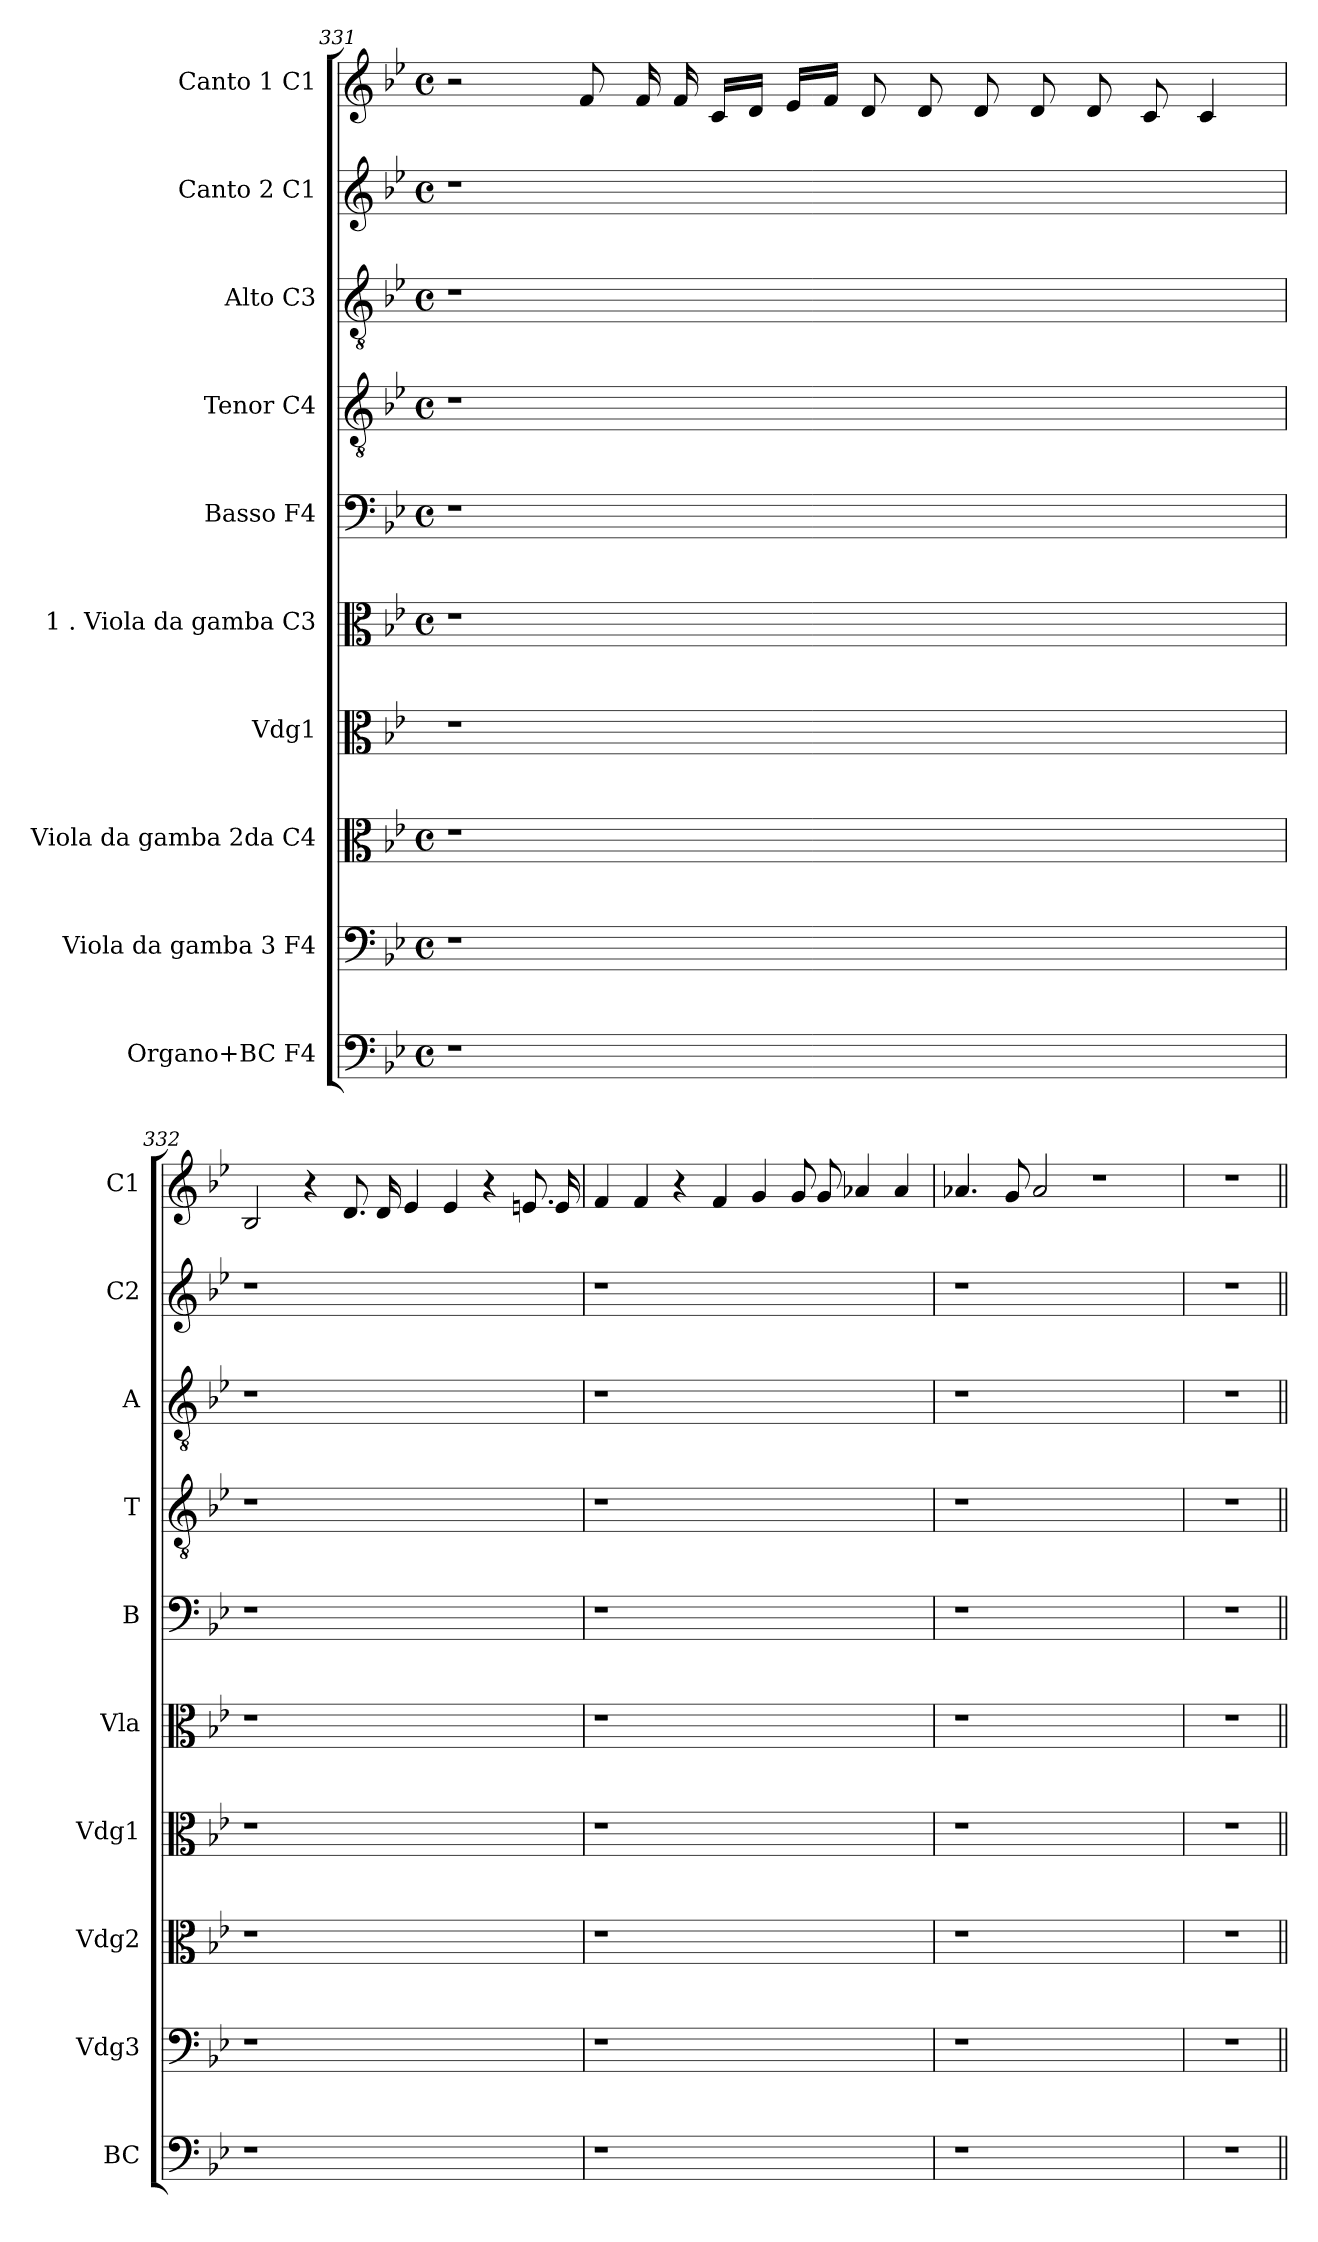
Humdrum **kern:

**kern	**kern	**kern	**kern	**kern	**kern	**kern	**kern	**kern	**kern
*part10	*part9	*part8	*part7	*part6	*part5	*part4	*part3	*part2	*part1
*staff10	*staff9	*staff8	*staff7	*staff6	*staff5	*staff4	*staff3	*staff2	*staff1
*I"Organo+BC F4	*I"Viola da gamba 3 F4	*I"Viola da gamba 2da C4	*I"Vdg1	*I"1 . Viola da gamba C3	*I"Basso F4	*I"Tenor C4	*I"Alto C3	*I"Canto 2 C1	*I"Canto 1 C1
*I'BC	*I'Vdg3	*I'Vdg2	*I'Vdg1	*I'Vla	*I'B	*I'T	*I'A	*I'C2	*I'C1
*clefF4	*clefF4	*clefC3	*clefC3	*clefC3	*clefF4	*clefGv2	*clefGv2	*clefG2	*clefG2
*k[b-e-]	*k[b-e-]	*k[b-e-]	*k[b-e-]	*k[b-e-]	*k[b-e-]	*k[b-e-]	*k[b-e-]	*k[b-e-]	*k[b-e-]
*B-:	*B-:	*B-:	*B-:	*B-:	*B-:	*B-:	*B-:	*B-:	*B-:
*M4/4	*M4/4	*M4/4	*	*M4/4	*M4/4	*M4/4	*M4/4	*M4/4	*M4/4
*met(c)	*met(c)	*met(c)	*	*met(c)	*met(c)	*met(c)	*met(c)	*met(c)	*met(c)
=331	=331	=331	=331	=331	=331	=331	=331	=331	=331
1r	1r	1r	1r	1r	1r	1r	1r	1r	2r
.	.	.	.	.	.	.	.	.	8f/
.	.	.	.	.	.	.	.	.	16f/
.	.	.	.	.	.	.	.	.	16f/
.	.	.	.	.	.	.	.	.	16c/LL
.	.	.	.	.	.	.	.	.	16d/JJ
.	.	.	.	.	.	.	.	.	16e-/LL
.	.	.	.	.	.	.	.	.	16f/JJ
1ryy	1ryy	1ryy	1ryy	1ryy	1ryy	1ryy	1ryy	1ryy	8d/
.	.	.	.	.	.	.	.	.	8d/
.	.	.	.	.	.	.	.	.	8d/
.	.	.	.	.	.	.	.	.	8d/
.	.	.	.	.	.	.	.	.	8d/
.	.	.	.	.	.	.	.	.	8c/
.	.	.	.	.	.	.	.	.	4c/
!!LO:LB:g=z
=332	=332	=332	=332	=332	=332	=332	=332	=332	=332
1r	1r	1r	1r	1r	1r	1r	1r	1r	2B-/
.	.	.	.	.	.	.	.	.	4r
.	.	.	.	.	.	.	.	.	8.d/
.	.	.	.	.	.	.	.	.	16d/
1ryy	1ryy	1ryy	1ryy	1ryy	1ryy	1ryy	1ryy	1ryy	4e-/
.	.	.	.	.	.	.	.	.	4e-/
.	.	.	.	.	.	.	.	.	4r
.	.	.	.	.	.	.	.	.	8.en/
.	.	.	.	.	.	.	.	.	16e/
=333	=333	=333	=333	=333	=333	=333	=333	=333	=333
1r	1r	1r	1r	1r	1r	1r	1r	1r	4f/
.	.	.	.	.	.	.	.	.	4f/
.	.	.	.	.	.	.	.	.	4r
.	.	.	.	.	.	.	.	.	4f/
1ryy	1ryy	1ryy	1ryy	1ryy	1ryy	1ryy	1ryy	1ryy	4g/
.	.	.	.	.	.	.	.	.	8g/
.	.	.	.	.	.	.	.	.	8g/
.	.	.	.	.	.	.	.	.	4a-X/
.	.	.	.	.	.	.	.	.	4a-/
=334	=334	=334	=334	=334	=334	=334	=334	=334	=334
1r	1r	1r	1r	1r	1r	1r	1r	1r	4.a-X/
.	.	.	.	.	.	.	.	.	8g/
.	.	.	.	.	.	.	.	.	2a-/
1ryy	1ryy	1ryy	1ryy	1ryy	1ryy	1ryy	1ryy	1ryy	1r
!!LO:LB:g=z
=335	=335	=335	=335	=335	=335	=335	=335	=335	=335
1r	1r	1r	1r	1r	1r	1r	1r	1r	1r
=||	=||	=||	=||	=||	=||	=||	=||	=||	=||
*-	*-	*-	*-	*-	*-	*-	*-	*-	*-
